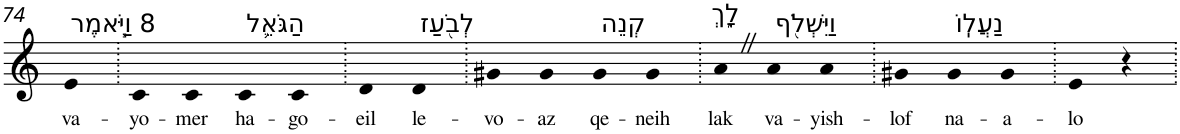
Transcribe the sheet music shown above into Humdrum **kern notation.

**kern	**text
*part1	*part1
*staff1	*staff1
*I"Piano	*
*I'Pno	*
!!LO:PB:g=z
*clefG2	*
*k[]	*
=74	=74
!LO:TX:a:t=8 וַיֹּ֧אמֶר	!
!	!LO:LY:b
4e	va-
=75.	=75.
!	!LO:LY:b
4c	-yo-
!	!LO:LY:b
4c	-mer
!LO:TX:a:t=הַגֹּאֵ֛ל	!
!	!LO:LY:b
4c	ha-
!	!LO:LY:b
4c	-go-
=76.	=76.
!	!LO:LY:b
4d	-eil
!LO:TX:a:t=לְבֹ֖עַז	!
!	!LO:LY:b
4d	le-
=77.	=77.
!	!LO:LY:b
4g#X	-vo-
!	!LO:LY:b
4g#	-az
!LO:TX:a:t=קְנֵה	!
!	!LO:LY:b
4g#	qe-
!	!LO:LY:b
4g#	-neih
=78.	=78.
!LO:TX:a:t=לָ֑ךְ	!
!	!LO:LY:b
4aZ<	lak
!LO:TX:a:t=וַיִּשְׁלֹ֖ף	!
!	!LO:LY:b
4a	va-
!	!LO:LY:b
4a	-yish-
=79.	=79.
!	!LO:LY:b
4g#X	-lof
!LO:TX:a:t=נַעֲלֽוֹ	!
!	!LO:LY:b
4g#	na-
!	!LO:LY:b
4g#	-a-
=80.	=80.
!	!LO:LY:b
4e	-lo
4r	.
=.	=.
*-	*-
